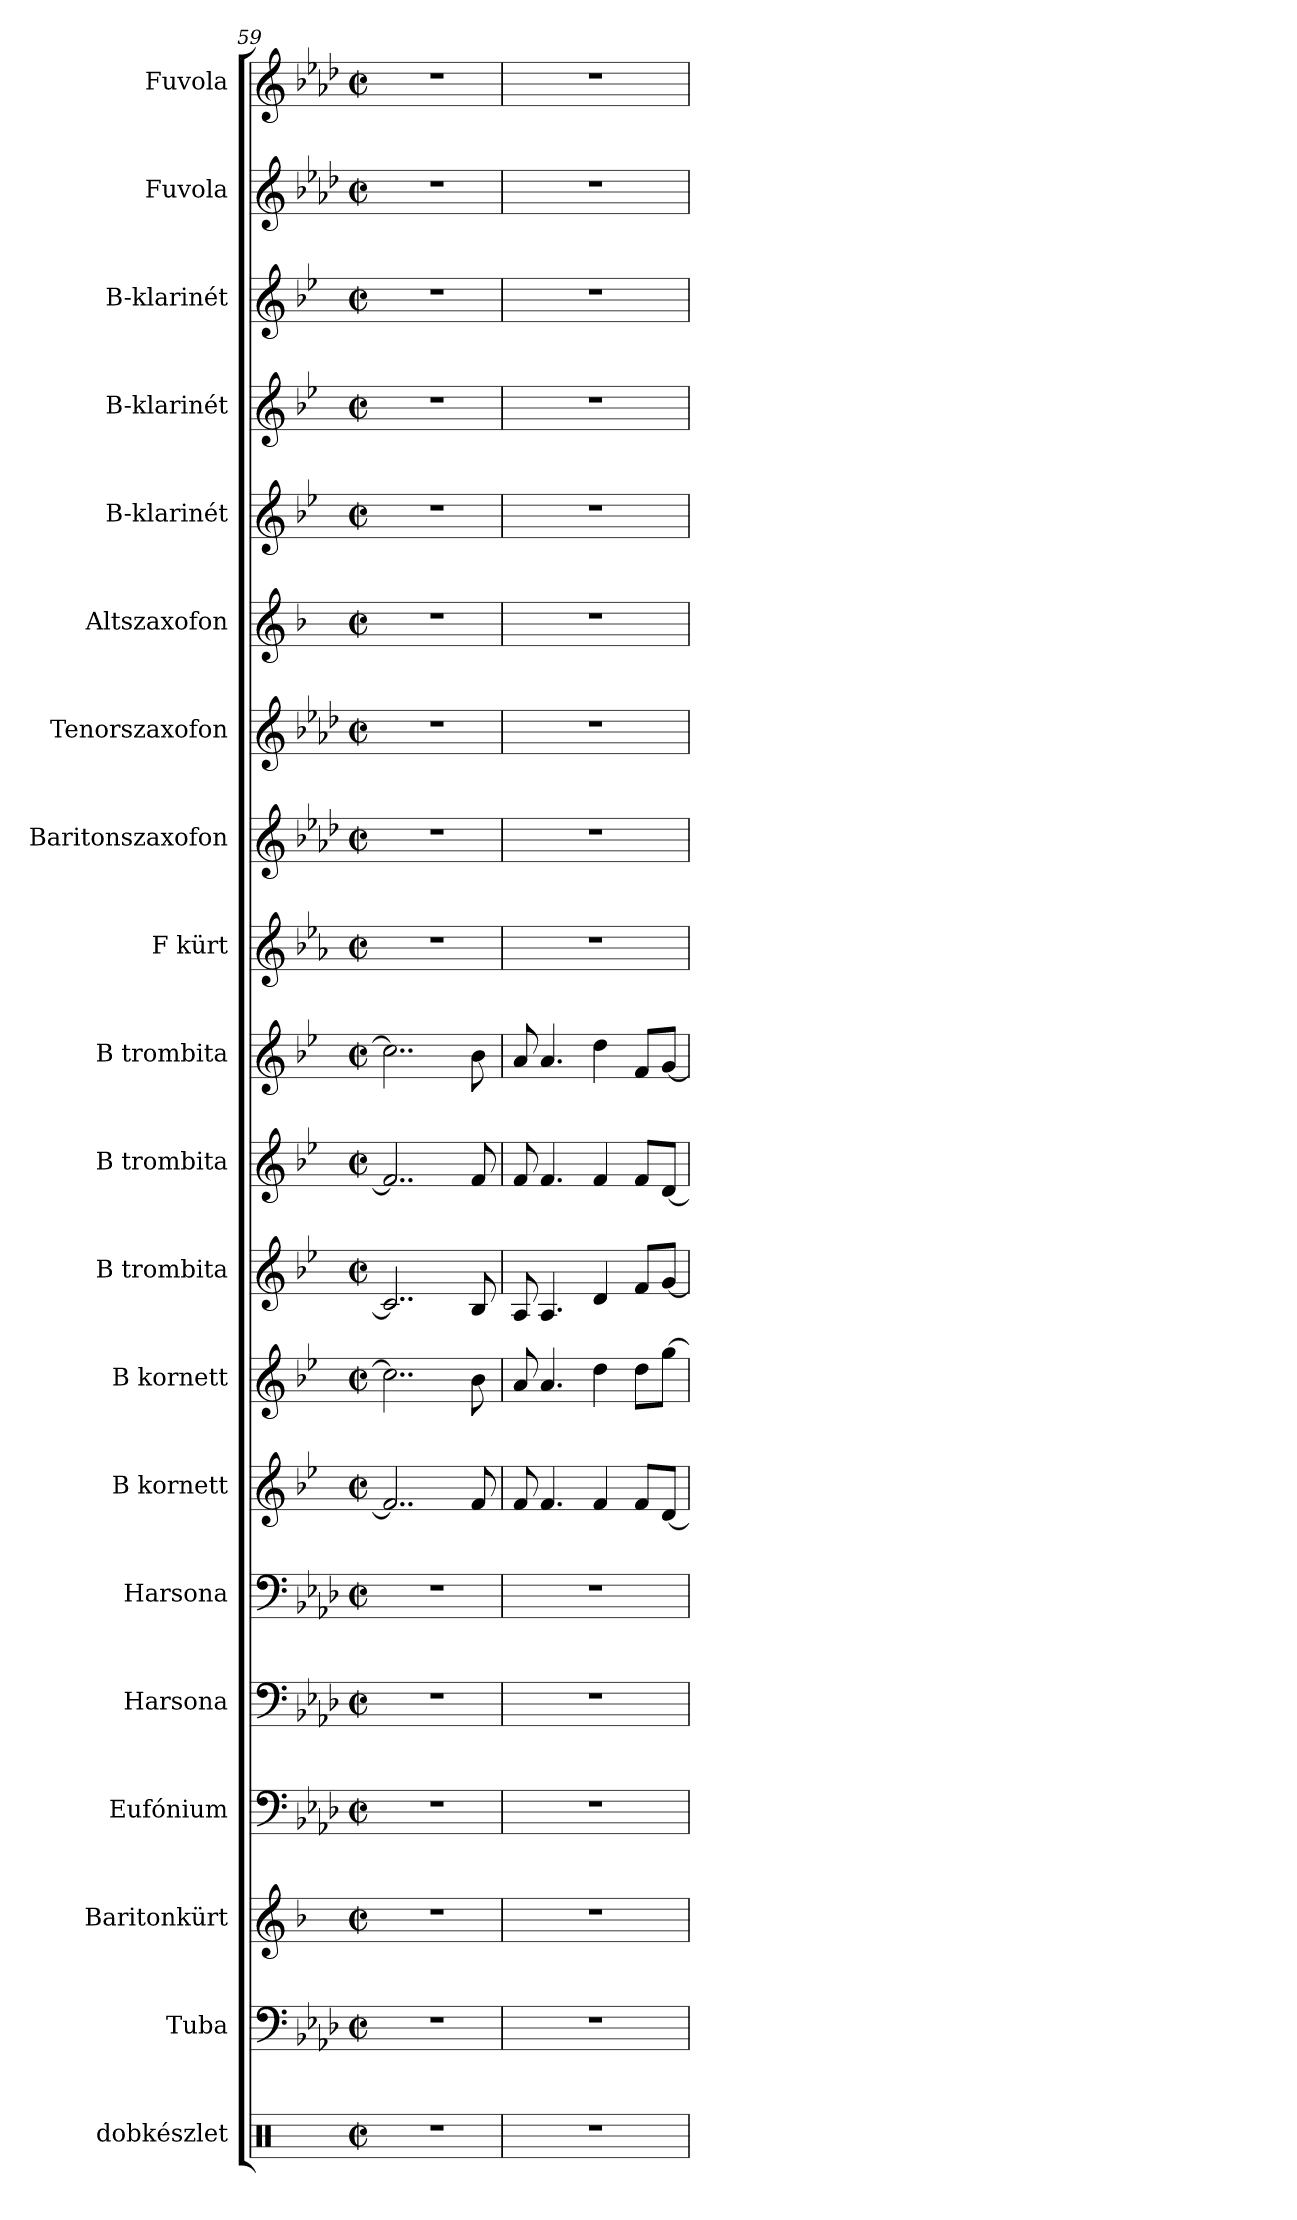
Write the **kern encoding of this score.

**kern	**kern	**kern	**kern	**kern	**kern	**kern	**kern	**kern	**kern	**kern	**kern	**kern	**kern	**kern	**kern	**kern	**kern	**kern	**kern
*part20	*part19	*part18	*part17	*part16	*part15	*part14	*part13	*part12	*part11	*part10	*part9	*part8	*part7	*part6	*part5	*part4	*part3	*part2	*part1
*staff20	*staff19	*staff18	*staff17	*staff16	*staff15	*staff14	*staff13	*staff12	*staff11	*staff10	*staff9	*staff8	*staff7	*staff6	*staff5	*staff4	*staff3	*staff2	*staff1
*I"dobkészlet	*I"Tuba	*I"Baritonkürt	*I"Eufónium	*I"Harsona	*I"Harsona	*I"B kornett	*I"B kornett	*I"B trombita	*I"B trombita	*I"B trombita	*I"F kürt	*I"Baritonszaxofon	*I"Tenorszaxofon	*I"Altszaxofon	*I"B-klarinét	*I"B-klarinét	*I"B-klarinét	*I"Fuvola	*I"Fuvola
*	*I'Tuba	*I'Baritonkürt	*	*	*	*I'B knt.	*I'B knt.	*I'B tb.	*I'B tb.	*I'B tb.	*I'F kt.	*I'Bar.szax.	*I'T.szax.	*I'A.szax.	*I'B kl.	*I'B kl.	*I'B kl.	*I'Fuv.	*I'Fuv.
*clefX	*clefF4	*clefG2	*clefF4	*clefF4	*clefF4	*clefG2	*clefG2	*clefG2	*clefG2	*clefG2	*clefG2	*clefG2	*clefG2	*clefG2	*clefG2	*clefG2	*clefG2	*clefG2	*clefG2
*	*	*ITrd5c9	*	*	*	*ITrd1c2	*ITrd1c2	*ITrd1c2	*ITrd1c2	*ITrd1c2	*ITrd4c7	*ITrd12c21	*ITrd8c14	*ITrd5c9	*ITrd1c2	*ITrd1c2	*ITrd1c2	*	*
*k[]	*k[b-e-a-d-]	*k[b-e-a-d-]	*k[b-e-a-d-]	*k[b-e-a-d-]	*k[b-e-a-d-]	*k[b-e-a-d-]	*k[b-e-a-d-]	*k[b-e-a-d-]	*k[b-e-a-d-]	*k[b-e-a-d-]	*k[b-e-a-d-]	*k[b-e-a-d-]	*k[b-e-a-d-]	*k[b-e-a-d-]	*k[b-e-a-d-]	*k[b-e-a-d-]	*k[b-e-a-d-]	*k[b-e-a-d-]	*k[b-e-a-d-]
*M2/2	*M2/2	*M2/2	*M2/2	*M2/2	*M2/2	*M2/2	*M2/2	*M2/2	*M2/2	*M2/2	*M2/2	*M2/2	*M2/2	*M2/2	*M2/2	*M2/2	*M2/2	*M2/2	*M2/2
*met(c|)	*met(c|)	*met(c|)	*met(c|)	*met(c|)	*met(c|)	*met(c|)	*met(c|)	*met(c|)	*met(c|)	*met(c|)	*met(c|)	*met(c|)	*met(c|)	*met(c|)	*met(c|)	*met(c|)	*met(c|)	*met(c|)	*met(c|)
=59	=59	=59	=59	=59	=59	=59	=59	=59	=59	=59	=59	=59	=59	=59	=59	=59	=59	=59	=59
1r	1r	1r	1r	1r	1r	2..e-/]	2..b-\]	2..B-/]	2..e-/]	2..b-\]	1r	1r	1r	1r	1r	1r	1r	1r	1r
.	.	.	.	.	.	8e-/	8a-\	8A-/	8e-/	8a-\	.	.	.	.	.	.	.	.	.
=60	=60	=60	=60	=60	=60	=60	=60	=60	=60	=60	=60	=60	=60	=60	=60	=60	=60	=60	=60
1r	1r	1r	1r	1r	1r	8e-/	8g/	8G/	8e-/	8g/	1r	1r	1r	1r	1r	1r	1r	1r	1r
.	.	.	.	.	.	4.e-/	4.g/	4.G/	4.e-/	4.g/	.	.	.	.	.	.	.	.	.
.	.	.	.	.	.	4e-/	4cc\	4c/	4e-/	4cc\	.	.	.	.	.	.	.	.	.
.	.	.	.	.	.	8e-/L	8cc\L	8e-/L	8e-/L	8e-/L	.	.	.	.	.	.	.	.	.
.	.	.	.	.	.	[8c/J	[8ff\J	[8f/J	[8c/J	[8f/J	.	.	.	.	.	.	.	.	.
=	=	=	=	=	=	=	=	=	=	=	=	=	=	=	=	=	=	=	=
*-	*-	*-	*-	*-	*-	*-	*-	*-	*-	*-	*-	*-	*-	*-	*-	*-	*-	*-	*-
